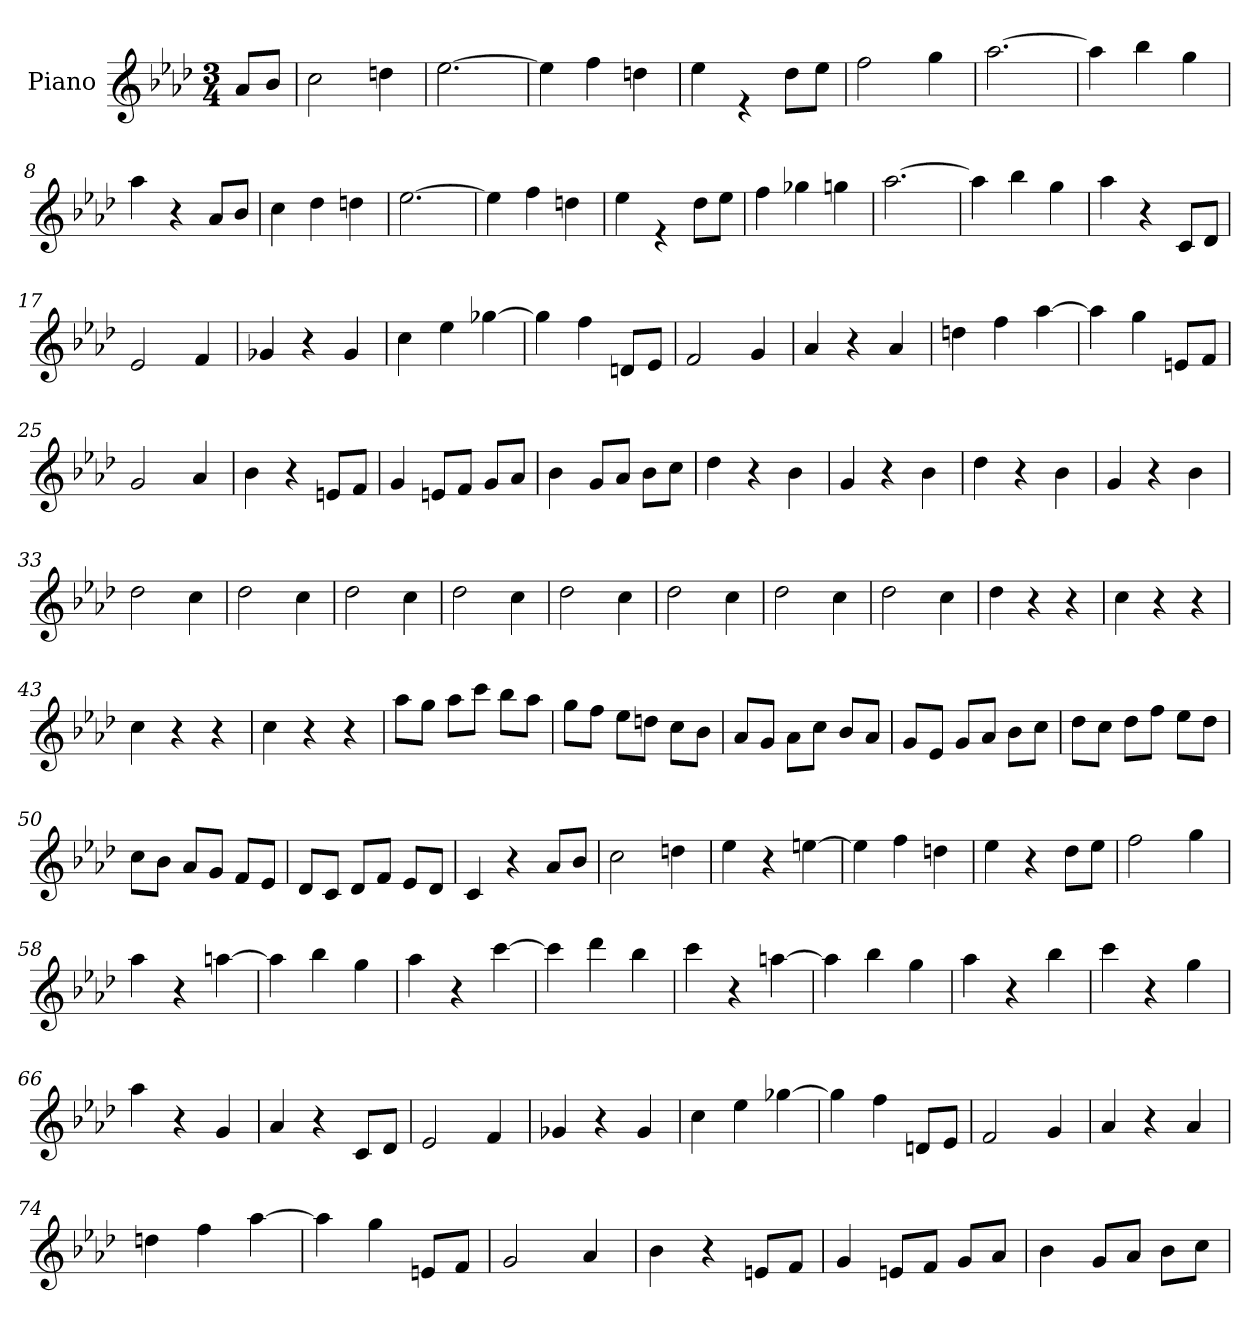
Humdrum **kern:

**kern
*part1
*staff1
*I"Piano
*I'Pno
*clefG2
*k[b-e-a-d-]
*A-:
*M3/4
*MM220
=
8a-/L
8b-/J
=1
2cc
4ddn
=2
[2.ee-
=3
4ee-]
4ff
4ddn
=4
4ee-
4re
8dd-\L
8ee-\J
=5
2ff
4gg
=6
[2.aa-
=7
4aa-]
4bb-
4gg
=8
4aa-
4r
8a-/L
8b-/J
=9
4cc
4dd-
4ddn
=10
[2.ee-
=11
4ee-]
4ff
4ddn
=12
4ee-
4re
8dd-\L
8ee-\J
=13
4ff
4gg-X
4ggn
=14
[2.aa-
=15
4aa-]
4bb-
4gg
=16
4aa-
4r
8c/L
8d-/J
=17
2e-
4f
=18
4g-X
4r
4g-
=19
4cc
4ee-
[4gg-X
=20
4gg-]
4ff
8dn/L
8e-/J
=21
2f
4g
=22
4a-
4r
4a-
=23
4ddn
4ff
[4aa-
=24
4aa-]
4gg
8en/L
8f/J
=25
2g
4a-
=26
4b-
4r
8en/L
8f/J
=27
4g
8en/L
8f/J
8g/L
8a-/J
=28
4b-
8g/L
8a-/J
8b-\L
8cc\J
=29
4dd-
4r
4b-
=30
4g
4r
4b-
=31
4dd-
4r
4b-
=32
4g
4r
4b-
=33
2dd-
4cc
=34
2dd-
4cc
=35
2dd-
4cc
=36
2dd-
4cc
=37
2dd-
4cc
=38
2dd-
4cc
=39
2dd-
4cc
=40
2dd-
4cc
=41
4dd-
4r
4r
=42
4cc
4r
4r
=43
4cc
4r
4r
=44
4cc
4r
4r
=45
8aa-\L
8gg\J
8aa-\L
8ccc\J
8bb-\L
8aa-\J
=46
8gg\L
8ff\J
8ee-\L
8ddn\J
8cc\L
8b-\J
=47
8a-/L
8g/J
8a-\L
8cc\J
8b-/L
8a-/J
=48
8g/L
8e-/J
8g/L
8a-/J
8b-\L
8cc\J
=49
8dd-\L
8cc\J
8dd-\L
8ff\J
8ee-\L
8dd-\J
=50
8cc\L
8b-\J
8a-/L
8g/J
8f/L
8e-/J
=51
8d-/L
8c/J
8d-/L
8f/J
8e-/L
8d-/J
=52
4c
4r
8a-/L
8b-/J
=53
2cc
4ddn
=54
4ee-
4r
[4een
=55
4ee]
4ff
4ddn
=56
4ee-
4r
8dd-\L
8ee-\J
=57
2ff
4gg
=58
4aa-
4r
[4aan
=59
4aa]
4bb-
4gg
=60
4aa-
4r
[4ccc
=61
4ccc]
4ddd-
4bb-
=62
4ccc
4r
[4aan
=63
4aa]
4bb-
4gg
=64
4aa-
4r
4bb-
=65
4ccc
4r
4gg
=66
4aa-
4r
4g
=67
4a-
4r
8c/L
8d-/J
=68
2e-
4f
=69
4g-X
4r
4g-
=70
4cc
4ee-
[4gg-X
=71
4gg-]
4ff
8dn/L
8e-/J
=72
2f
4g
=73
4a-
4r
4a-
=74
4ddn
4ff
[4aa-
=75
4aa-]
4gg
8en/L
8f/J
=76
2g
4a-
=77
4b-
4r
8en/L
8f/J
=78
4g
8en/L
8f/J
8g/L
8a-/J
=79
4b-
8g/L
8a-/J
8b-\L
8cc\J
=
*-
